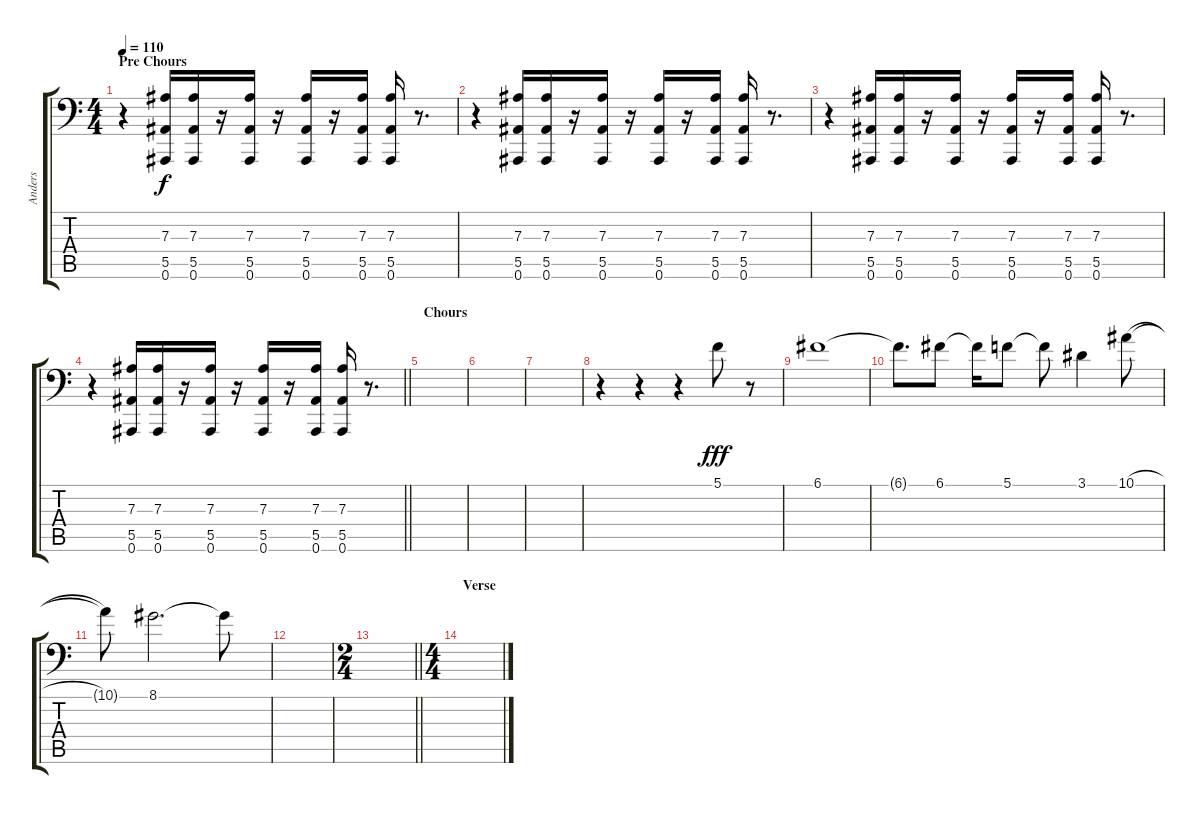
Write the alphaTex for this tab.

\track ("Anders" "Anders") {instrument lead5charang}
\staff {score tabs}
\tuning (C4 G3 Eb3 Bb2 F2 Bb1) {hide}
\ts (4 4)
\section ("" "Pre Chours")
\tempo 110
\clef f4
\ks c
r.4{dy f} (7.3 5.5 0.6).16 (7.3 5.5 0.6).16 r.16 (7.3 5.5 0.6).16 r.16 (7.3 5.5 0.6).16 r.16 (7.3 5.5 0.6).16 (7.3 5.5 0.6).16 r.8{d} |
r.4 (7.3 5.5 0.6).16 (7.3 5.5 0.6).16 r.16 (7.3 5.5 0.6).16 r.16 (7.3 5.5 0.6).16 r.16 (7.3 5.5 0.6).16 (7.3 5.5 0.6).16 r.8{d} |
r.4 (7.3 5.5 0.6).16 (7.3 5.5 0.6).16 r.16 (7.3 5.5 0.6).16 r.16 (7.3 5.5 0.6).16 r.16 (7.3 5.5 0.6).16 (7.3 5.5 0.6).16 r.8{d} |
\barLineRight lightlight
r.4 (7.3 5.5 0.6).16 (7.3 5.5 0.6).16 r.16 (7.3 5.5 0.6).16 r.16 (7.3 5.5 0.6).16 r.16 (7.3 5.5 0.6).16 (7.3 5.5 0.6).16 r.8{d} |
\section ("" "Chours")
|
|
|
r.4{volume 16 instrument lead6voice} r.4 r.4 5.1.8{dy fff} r.8 |
6.1.1 |
6.1{t}.8{d} 6.1.8 6.1{t}.16 5.1.8 5.1{t}.8 3.1.4 10.1{h}.8 |
10.1{t}.8 8.1.2{d} 8.1{t}.8 |
|
\ts (2 4)
\barLineRight lightlight
|
\ts (4 4)
\section ("" "Verse")
